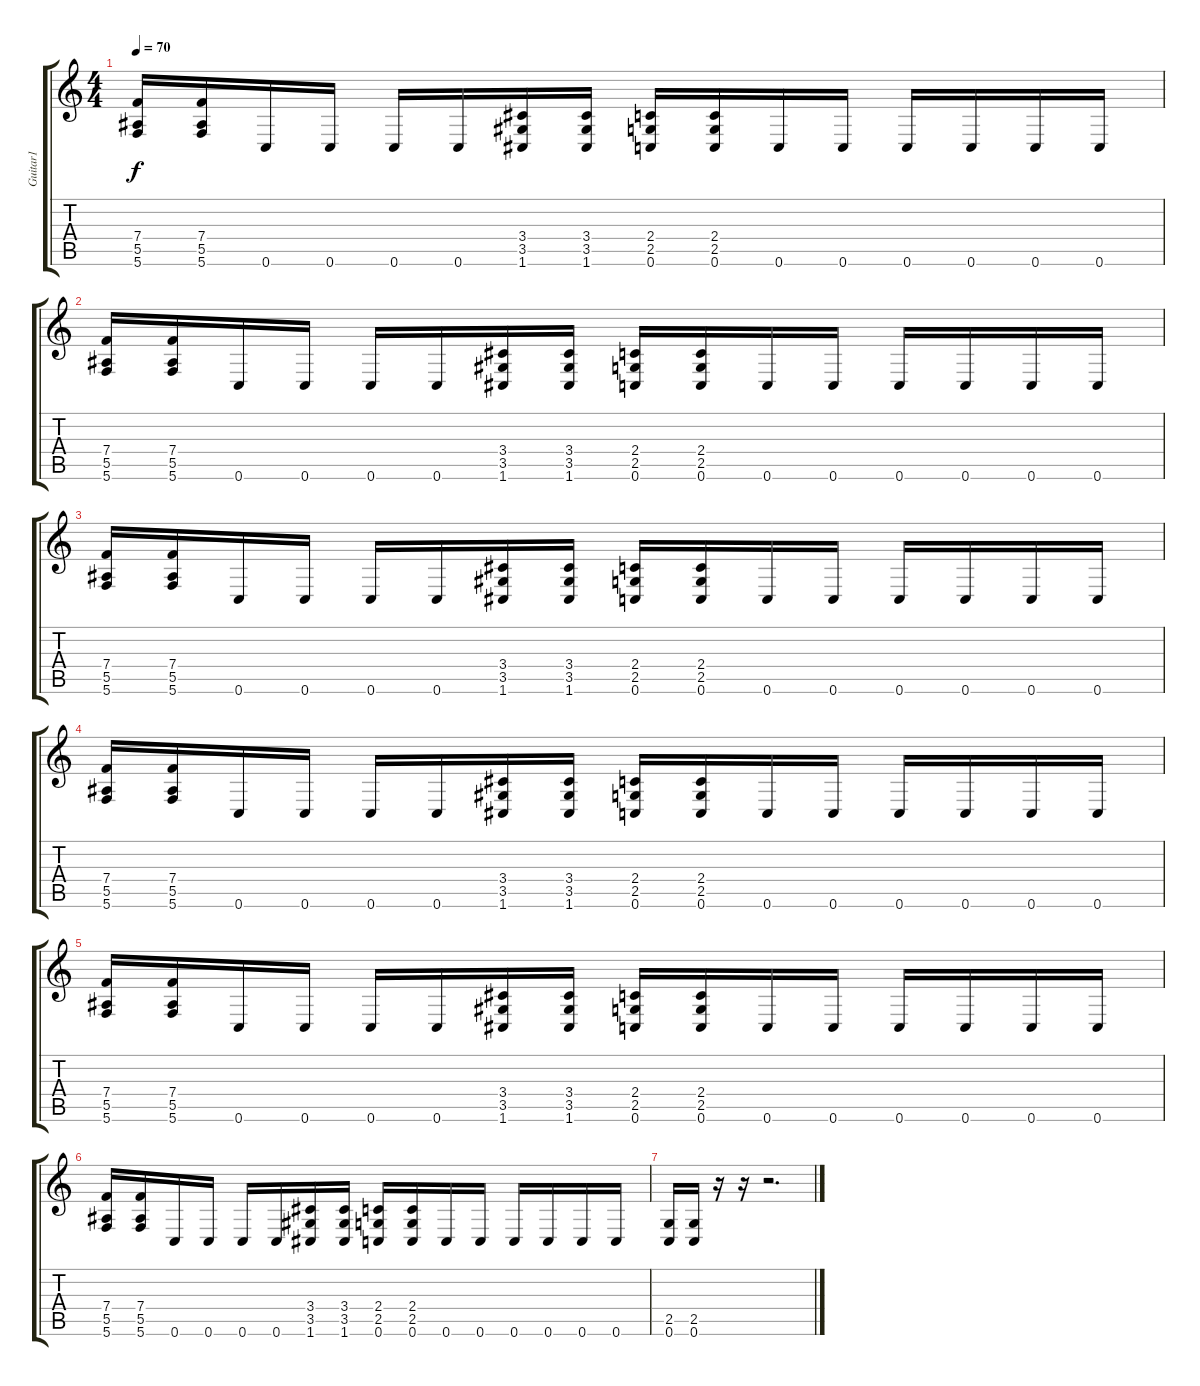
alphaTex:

\track ("Guitar1" "Guitar1") {instrument distortionguitar}
\staff {score tabs}
\tuning (C4 G3 Eb3 Bb2 F2 C2) {hide}
\ts (4 4)
\tempo 70
\clef g2
\ks c
(7.4 5.5 5.6).16{dy f} (7.4 5.5 5.6).16 0.6.16 0.6.16 0.6.16 0.6.16 (3.4 3.5 1.6).16 (3.4 3.5 1.6).16 (2.4 2.5 0.6).16 (2.4 2.5 0.6).16 0.6.16 0.6.16 0.6.16 0.6.16 0.6.16 0.6.16 |
(7.4 5.5 5.6).16 (7.4 5.5 5.6).16 0.6.16 0.6.16 0.6.16 0.6.16 (3.4 3.5 1.6).16 (3.4 3.5 1.6).16 (2.4 2.5 0.6).16 (2.4 2.5 0.6).16 0.6.16 0.6.16 0.6.16 0.6.16 0.6.16 0.6.16 |
(7.4 5.5 5.6).16 (7.4 5.5 5.6).16 0.6.16 0.6.16 0.6.16 0.6.16 (3.4 3.5 1.6).16 (3.4 3.5 1.6).16 (2.4 2.5 0.6).16 (2.4 2.5 0.6).16 0.6.16 0.6.16 0.6.16 0.6.16 0.6.16 0.6.16 |
(7.4 5.5 5.6).16 (7.4 5.5 5.6).16 0.6.16 0.6.16 0.6.16 0.6.16 (3.4 3.5 1.6).16 (3.4 3.5 1.6).16 (2.4 2.5 0.6).16 (2.4 2.5 0.6).16 0.6.16 0.6.16 0.6.16 0.6.16 0.6.16 0.6.16 |
(7.4 5.5 5.6).16 (7.4 5.5 5.6).16 0.6.16 0.6.16 0.6.16 0.6.16 (3.4 3.5 1.6).16 (3.4 3.5 1.6).16 (2.4 2.5 0.6).16 (2.4 2.5 0.6).16 0.6.16 0.6.16 0.6.16 0.6.16 0.6.16 0.6.16 |
(7.4 5.5 5.6).16 (7.4 5.5 5.6).16 0.6.16 0.6.16 0.6.16 0.6.16 (3.4 3.5 1.6).16 (3.4 3.5 1.6).16 (2.4 2.5 0.6).16 (2.4 2.5 0.6).16 0.6.16 0.6.16 0.6.16 0.6.16 0.6.16 0.6.16 |
(2.5 0.6).16 (2.5 0.6).16 r.16 r.16 r.2{d}
